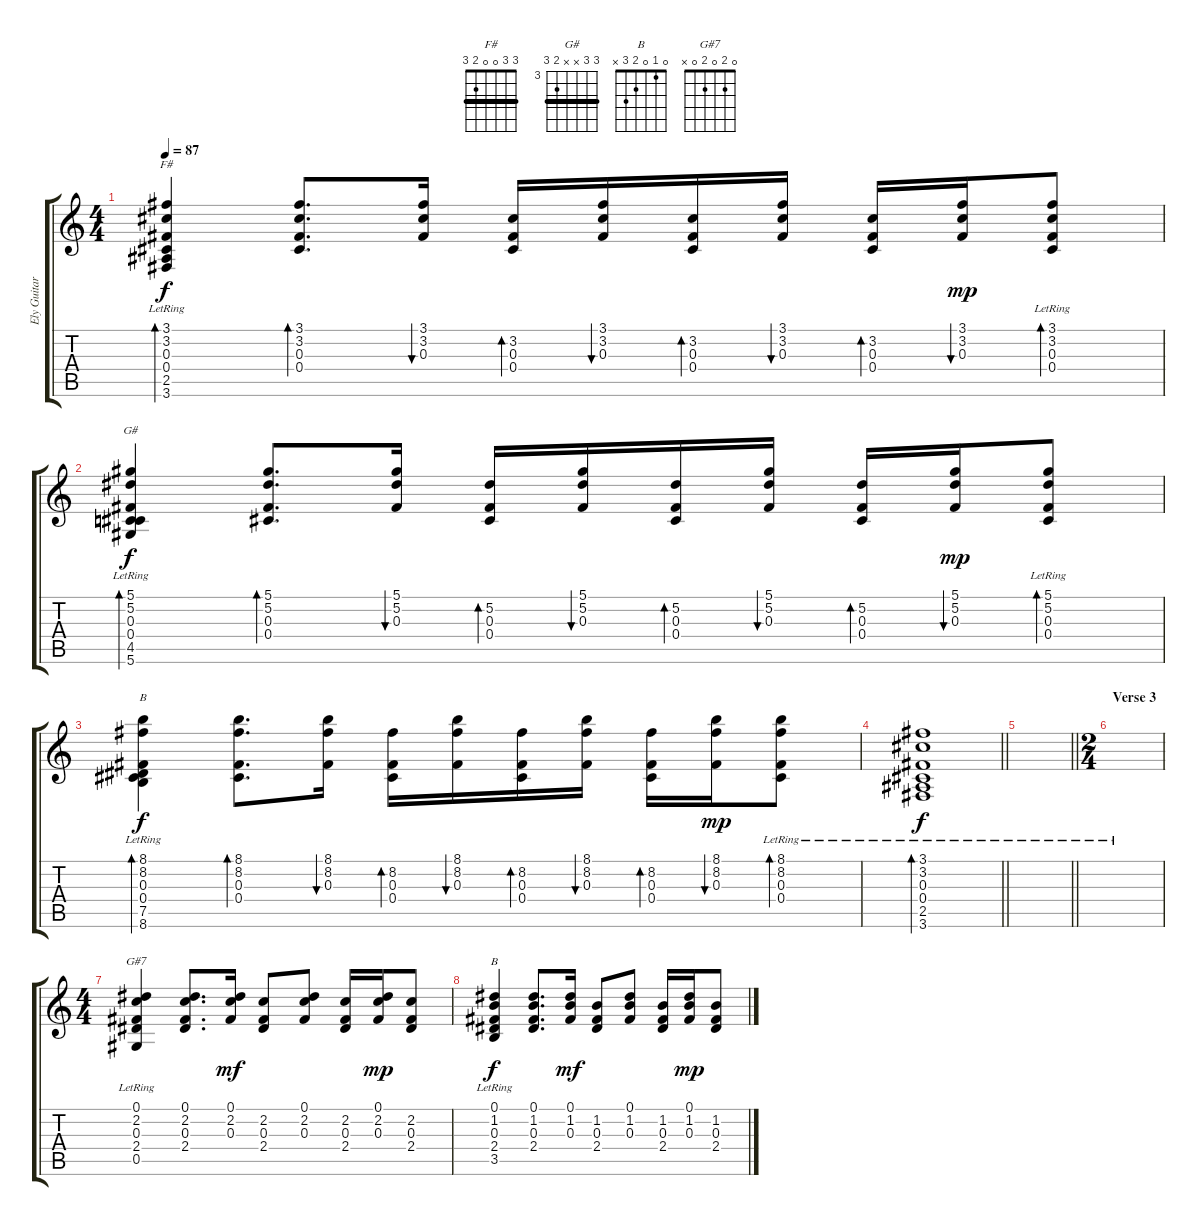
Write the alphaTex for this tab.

\track ("Ely Guitar" "Ely Guitar") {instrument acousticguitarsteel}
\staff {score tabs}
\tuning (Eb4 Bb3 Gb3 Db3 Ab2 Eb2) {hide}
\chord ("F#" 3 3 0 0 2 3) {barre 3}
\chord ("G#" 5 5 x x 4 5) {firstfret 3 barre 5}
\chord ("B" 8 8 x x 7 8) {firstfret 6 barre 8}
\chord ("G#7" 0 2 0 2 0 x)
\chord ("B" 0 1 0 2 3 x)
\ts (4 4)
\tempo 87
\clef g2
\ks c
(3.1 3.2 0.3 0.4{lr} 2.5{lr} 3.6{lr}).4{bd 60 ch "F#" dy f} (3.1 3.2 0.3 0.4).8{d bd 30} (3.1 3.2 0.3).16{bu 30} (3.2 0.3 0.4).16{bd 30} (3.1 3.2 0.3).16{bu 30} (3.2 0.3 0.4).16{bd 30} (3.1 3.2 0.3).16{bu 30} (3.2 0.3 0.4).16{bd 30} (3.1 3.2 0.3).16{bu 30 dy mp} (3.1{lr} 3.2{lr} 0.3{lr} 0.4{lr}).8{bd 30} |
(5.1 5.2 0.3 0.4{lr} 4.5{lr} 5.6{lr}).4{bd 60 ch "G#" dy f} (5.1 5.2 0.3 0.4).8{d bd 30} (5.1 5.2 0.3).16{bu 30} (5.2 0.3 0.4).16{bd 30} (5.1 5.2 0.3).16{bu 30} (5.2 0.3 0.4).16{bd 30} (5.1 5.2 0.3).16{bu 30} (5.2 0.3 0.4).16{bd 30} (5.1 5.2 0.3).16{bu 30 dy mp} (5.1{lr} 5.2{lr} 0.3{lr} 0.4{lr}).8{bd 30} |
(8.1 8.2 0.3 0.4{lr} 7.5{lr} 8.6{lr}).4{bd 60 ch "B" dy f} (8.1 8.2 0.3 0.4).8{d bd 30} (8.1 8.2 0.3).16{bu 30} (8.2 0.3 0.4).16{bd 30} (8.1 8.2 0.3).16{bu 30} (8.2 0.3 0.4).16{bd 30} (8.1 8.2 0.3).16{bu 30} (8.2 0.3 0.4).16{bd 30} (8.1 8.2 0.3).16{bu 30 dy mp} (8.1{lr} 8.2{lr} 0.3{lr} 0.4{lr}).8{bd 30} |
\barLineRight lightlight
(3.1 3.2 0.3 0.4{lr} 2.5{lr} 3.6{lr}).1{bd 60 dy f} |
\barLineRight lightlight
|
\ts (2 4)
\section ("" "Verse 3")
|
\ts (4 4)
(0.1 2.2 0.3 2.4{lr} 0.5{lr}).4{ch "G#7"} (0.1 2.2 0.3 2.4).8{d} (0.1 2.2 0.3).16{dy mf} (2.2 0.3 2.4).8 (0.1 2.2 0.3).8 (2.2 0.3 2.4).16 (0.1 2.2 0.3).16{dy mp} (2.2 0.3 2.4).8 |
(0.1 1.2 0.3 2.4{lr} 3.5{lr}).4{ch "B" dy f} (0.1 1.2 0.3 2.4).8{d} (0.1 1.2 0.3).16{dy mf} (1.2 0.3 2.4).8 (0.1 1.2 0.3).8 (1.2 0.3 2.4).16 (0.1 1.2 0.3).16{dy mp} (1.2 0.3 2.4).8
